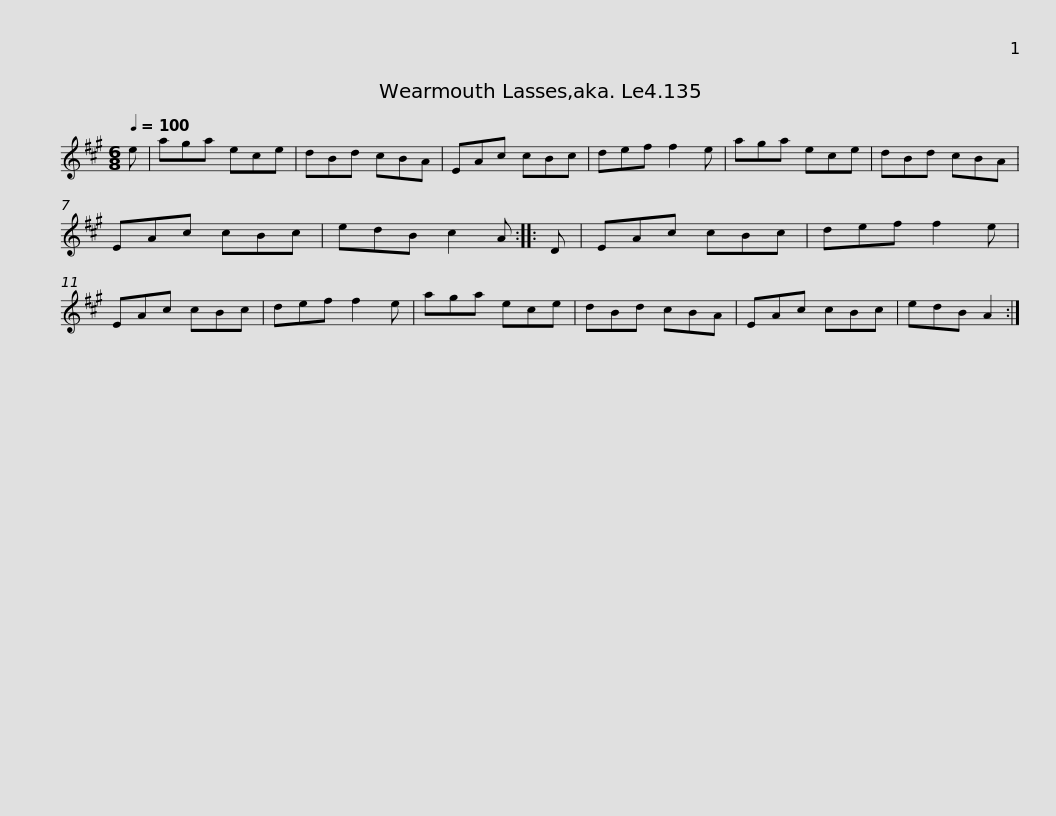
X:1
L:1/8
Q:1/4=100
M:6/8
I:linebreak $
K:A
V:1 treble
V:1
 e | aga ece | dBd cBA | EAc cBc | def f2 e | %5
 aga ece | dBd cBA | EAc cBc |$ edB c2 A :: D | %10
 EAc cBc | def f2 e | EAc cBc | def f2 e | aga ece | %15
 dBd cBA |$ EAc cBc | edB A2 :| %18
